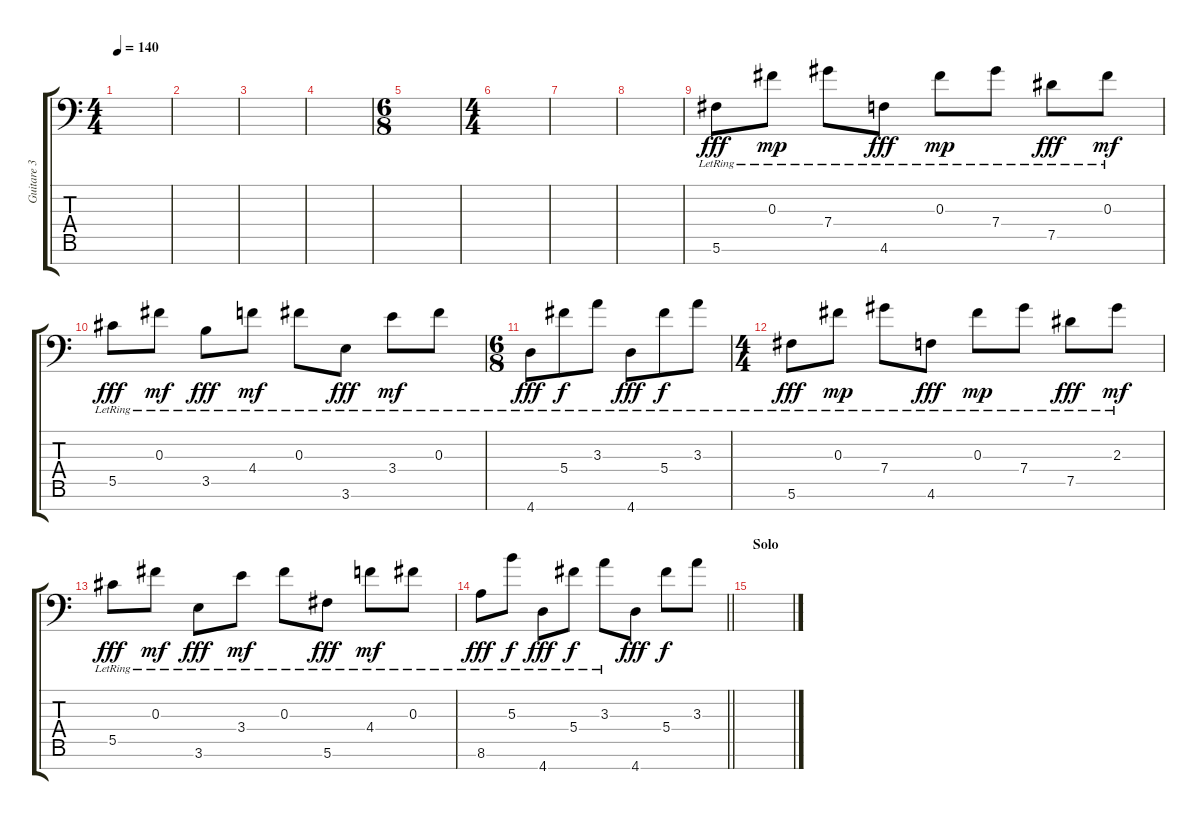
\track ("Guitare 3 (Jake)" "Guitare 3 ") {instrument distortionguitar}
\staff {score tabs}
\tuning (Eb4 Bb3 Gb3 Db3 Ab2 Db2 Bb1) {hide}
\ts (4 4)
\tempo 140
\clef f4
\ks c
|
|
|
|
\ts (6 8)
|
\ts (4 4)
|
|
|
5.6{lr}.8{dy fff volume 16 balance 8 instrument electricguitarclean} 0.3{lr}.8{dy mp} 7.4{lr}.8 4.6{lr}.8{dy fff} 0.3{lr}.8{dy mp} 7.4{lr}.8 7.5{lr}.8{dy fff} 0.3{lr}.8{dy mf} |
5.5{lr}.8{dy fff} 0.3{lr}.8{dy mf} 3.5{lr}.8{dy fff} 4.4{lr}.8{dy mf} 0.3{lr}.8 3.6{lr}.8{dy fff} 3.4{lr}.8{dy mf} 0.3{lr}.8 |
\ts (6 8)
4.7{lr}.8{dy fff} 5.4{lr}.8{dy f} 3.3{lr}.8 4.7{lr}.8{dy fff} 5.4{lr}.8{dy f} 3.3{lr}.8 |
\ts (4 4)
5.6{lr}.8{dy fff} 0.3{lr}.8{dy mp} 7.4{lr}.8 4.6{lr}.8{dy fff} 0.3{lr}.8{dy mp} 7.4{lr}.8 7.5{lr}.8{dy fff} 2.3{lr}.8{dy mf} |
5.5{lr}.8{dy fff} 0.3{lr}.8{dy mf} 3.6{lr}.8{dy fff} 3.4{lr}.8{dy mf} 0.3{lr}.8 5.6{lr}.8{dy fff} 4.4{lr}.8{dy mf} 0.3{lr}.8 |
\barLineRight lightlight
8.6{lr}.8{dy fff} 5.3{lr}.8{dy f} 4.7{lr}.8{dy fff} 5.4{lr}.8{dy f} 3.3{lr}.8 4.7.8{dy fff} 5.4.8{dy f} 3.3.8 |
\section ("" "Solo")
